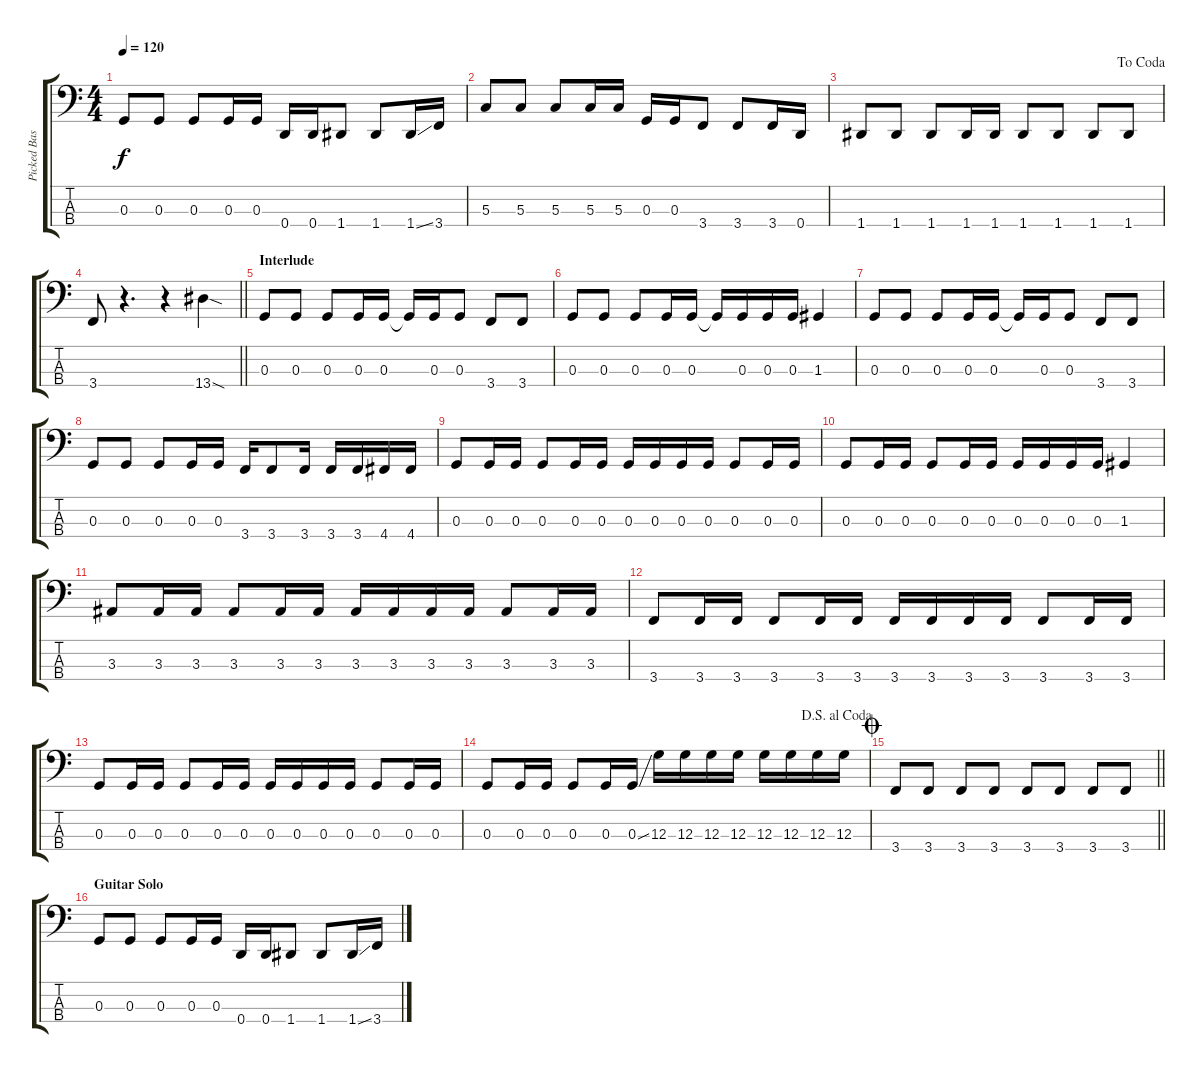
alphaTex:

\track ("Picked Bass" "Picked Bas") {instrument electricbasspick}
\staff {score tabs}
\tuning (F2 C2 G1 D1) {hide}
\ts (4 4)
\tempo 120
\clef f4
\ks c
0.3.8{dy f} 0.3.8 0.3.8 0.3.16 0.3.16 0.4.16 0.4.16 1.4.8 1.4.8 1.4{ss}.16 3.4.16 |
5.3.8 5.3.8 5.3.8 5.3.16 5.3.16 0.3.16 0.3.16 3.4.8 3.4.8 3.4.16 0.4.16 |
\jump dacoda
1.4.8 1.4.8 1.4.8 1.4.16 1.4.16 1.4.8 1.4.8 1.4.8 1.4.8 |
\barLineRight lightlight
3.4.8 r.4{d} r.4 13.4{sod}.4 |
\section ("" "Interlude")
0.3.8 0.3.8 0.3.8 0.3.16 0.3.16 0.3{t}.16 0.3.16 0.3.8 3.4.8 3.4.8 |
0.3.8 0.3.8 0.3.8 0.3.16 0.3.16 0.3{t}.16 0.3.16 0.3.16 0.3.16 1.3.4 |
0.3.8 0.3.8 0.3.8 0.3.16 0.3.16 0.3{t}.16 0.3.16 0.3.8 3.4.8 3.4.8 |
0.3.8 0.3.8 0.3.8 0.3.16 0.3.16 3.4.16 3.4.8 3.4.16 3.4.16 3.4.16 4.4.16 4.4.16 |
0.3.8 0.3.16 0.3.16 0.3.8 0.3.16 0.3.16 0.3.16 0.3.16 0.3.16 0.3.16 0.3.8 0.3.16 0.3.16 |
0.3.8 0.3.16 0.3.16 0.3.8 0.3.16 0.3.16 0.3.16 0.3.16 0.3.16 0.3.16 1.3.4 |
3.3.8 3.3.16 3.3.16 3.3.8 3.3.16 3.3.16 3.3.16 3.3.16 3.3.16 3.3.16 3.3.8 3.3.16 3.3.16 |
3.4.8 3.4.16 3.4.16 3.4.8 3.4.16 3.4.16 3.4.16 3.4.16 3.4.16 3.4.16 3.4.8 3.4.16 3.4.16 |
0.3.8 0.3.16 0.3.16 0.3.8 0.3.16 0.3.16 0.3.16 0.3.16 0.3.16 0.3.16 0.3.8 0.3.16 0.3.16 |
\jump dalsegnoalcoda
0.3.8 0.3.16 0.3.16 0.3.8 0.3.16 0.3{ss}.16 12.3.16 12.3.16 12.3.16 12.3.16 12.3.16 12.3.16 12.3.16 12.3.16 |
\jump coda
\barLineRight lightlight
3.4.8 3.4.8 3.4.8 3.4.8 3.4.8 3.4.8 3.4.8 3.4.8 |
\section ("" "Guitar Solo")
0.3.8 0.3.8 0.3.8 0.3.16 0.3.16 0.4.16 0.4.16 1.4.8 1.4.8 1.4{ss}.16 3.4.16
